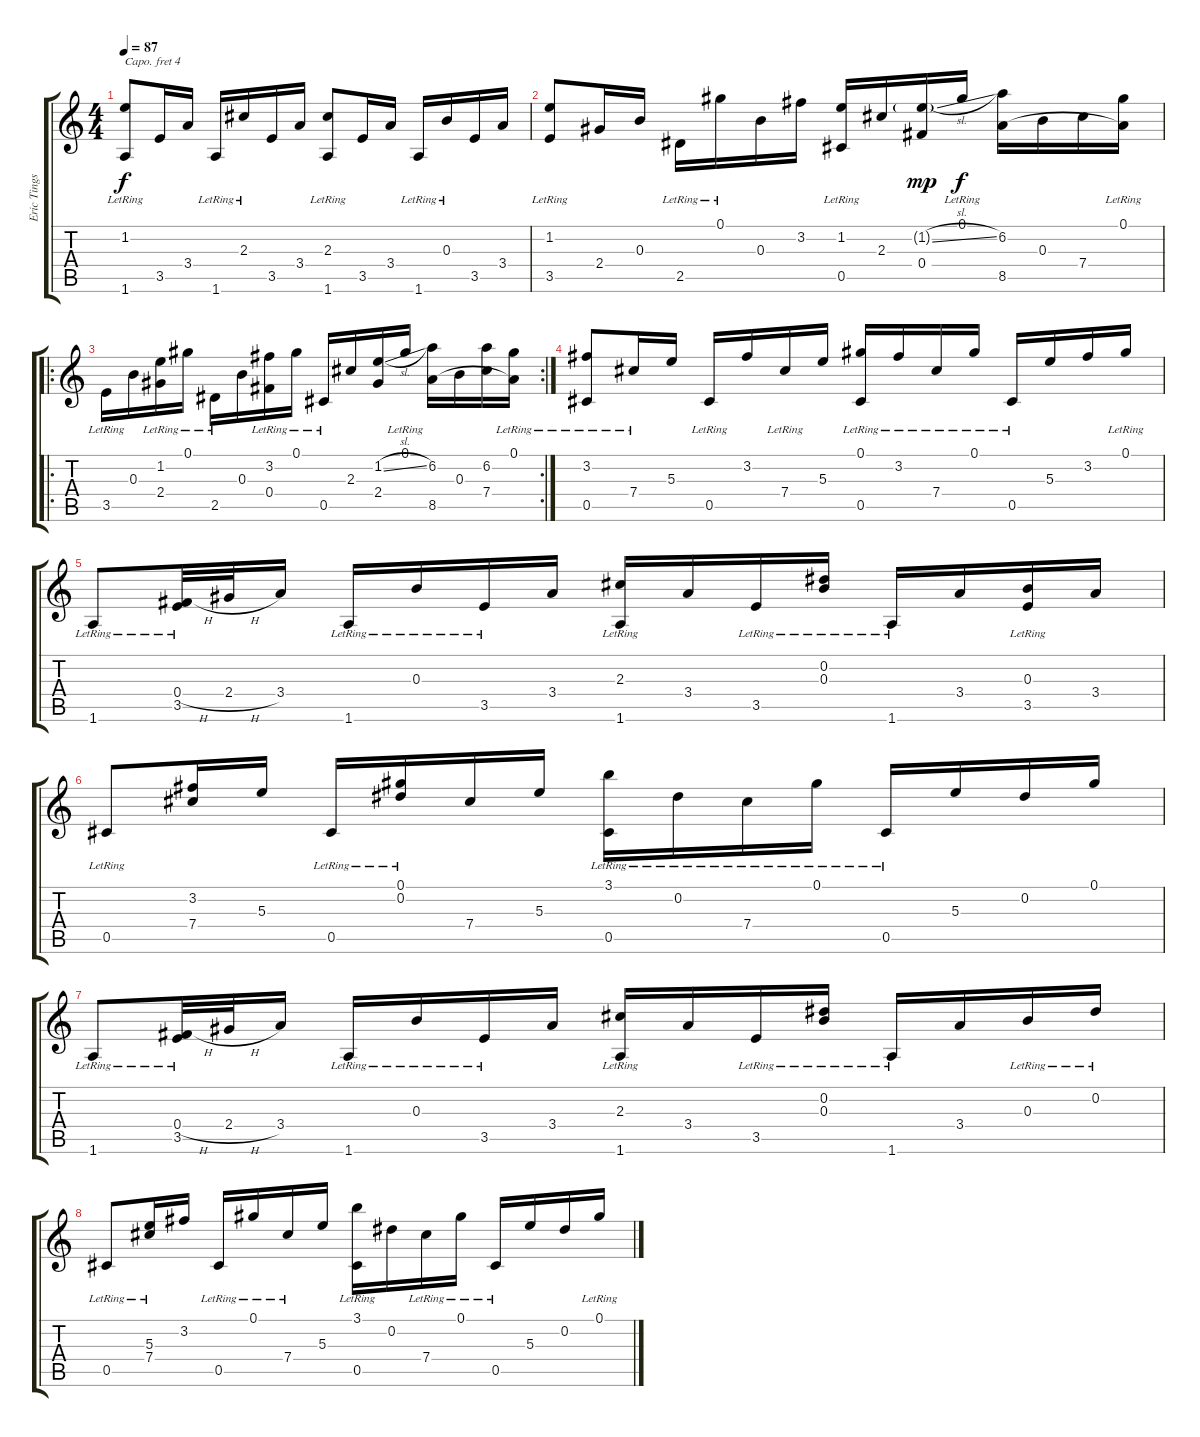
\track ("Eric Tingstad" "Eric Tings") {instrument acousticguitarnylon}
\staff {score tabs}
\capo 4
\tuning (E4 B3 G3 D3 A2 E2) {hide}
\ts (4 4)
\tempo 87
\clef g2
\ks c
(1.2{lr} 1.6{lr}).8{dy f} 3.5.16 3.4.16 1.6{lr}.16 2.3{lr}.16 3.5.16 3.4.16 (2.3{lr} 1.6{lr}).8 3.5.16 3.4.16 1.6{lr}.16 0.3{lr}.16 3.5.16 3.4.16 |
(1.2{lr} 3.5{lr}).8 2.4.16 0.3.16 2.5{lr}.16 0.1{lr}.16 0.3.16 3.2.16 (1.2{lr} 0.5{lr}).16 2.3.16 (1.2{sl g} 0.4).16{dy mp} 0.1{lr}.16{dy f} (6.2 8.5).16 0.3.16 7.4.16 (0.1{lr} 8.5{t}).16 |
\ro
\rc 2
3.5{lr}.16 0.3.16 (1.2{lr} 2.4).16 0.1{lr}.16 2.5{lr}.16 0.3.16 (3.2{lr} 0.4).16 0.1{lr}.16 0.5{lr}.16 2.3.16 (1.2{sl} 2.4).16 0.1{lr}.16 (6.2 8.5).16 0.3.16 (6.2 7.4).16 (0.1{lr} 8.5{t}).16 |
(3.2{lr} 0.5{lr}).8 7.4{lr}.16 5.3.16 0.5{lr}.16 3.2.16 7.4{lr}.16 5.3.16 (0.1 0.5{lr}).16 3.2{lr}.16 7.4{lr}.16 0.1{lr}.16 0.5{lr}.16 5.3.16 3.2.16 0.1{lr}.16 |
1.6{lr}.8 (0.4{h} 3.5{lr}).32 2.4{h}.32 3.4.16 1.6{lr}.16 0.3{lr}.16 3.5{lr}.16 3.4.16 (2.3{lr} 1.6{lr}).16 3.4.16 3.5{lr}.16 (0.2{lr} 0.3{lr}).16 1.6{lr}.16 3.4.16 (0.3{lr} 3.5{lr}).16 3.4.16 |
0.5{lr}.8 (3.2 7.4).16 5.3.16 0.5{lr}.16 (0.1{lr} 0.2{lr}).16 7.4.16 5.3.16 (3.1{lr} 0.5{lr}).16 0.2{lr}.16 7.4{lr}.16 0.1{lr}.16 0.5{lr}.16 5.3.16 0.2.16 0.1.16 |
1.6{lr}.8 (0.4{h} 3.5{lr}).32 2.4{h}.32 3.4.16 1.6{lr}.16 0.3{lr}.16 3.5{lr}.16 3.4.16 (2.3{lr} 1.6{lr}).16 3.4.16 3.5{lr}.16 (0.2{lr} 0.3{lr}).16 1.6{lr}.16 3.4.16 0.3{lr}.16 0.2{lr}.16 |
0.5{lr}.8 (5.3 7.4{lr}).16 3.2.16 0.5{lr}.16 0.1{lr}.16 7.4{lr}.16 5.3.16 (3.1{lr} 0.5{lr}).16 0.2.16 7.4{lr}.16 0.1{lr}.16 0.5{lr}.16 5.3.16 0.2.16 0.1{lr}.16
